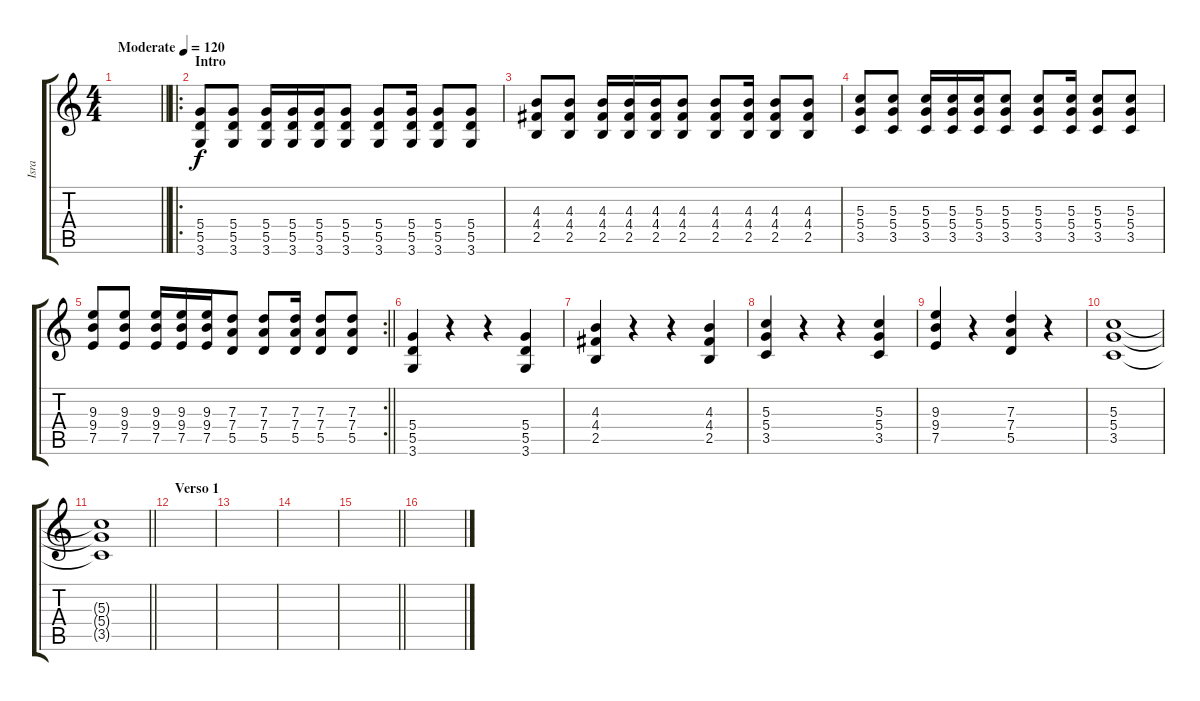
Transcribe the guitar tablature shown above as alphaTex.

\track ("Isra" "Isra") {instrument distortionguitar}
\staff {score tabs}
\tuning (E4 B3 G3 D3 A2 E2) {hide}
\ts (4 4)
\tempo (120 "Moderate")
\clef g2
\barLineRight lightlight
\ks c
|
\ro
\section ("" "Intro")
(5.4 5.5 3.6).8 (5.4 5.5 3.6).8 (5.4 5.5 3.6).16 (5.4 5.5 3.6).16 (5.4 5.5 3.6).16 (5.4 5.5 3.6).8 (5.4 5.5 3.6).8 (5.4 5.5 3.6).16 (5.4 5.5 3.6).8 (5.4 5.5 3.6).8 |
(4.3 4.4 2.5).8 (4.3 4.4 2.5).8 (4.3 4.4 2.5).16 (4.3 4.4 2.5).16 (4.3 4.4 2.5).16 (4.3 4.4 2.5).8 (4.3 4.4 2.5).8 (4.3 4.4 2.5).16 (4.3 4.4 2.5).8 (4.3 4.4 2.5).8 |
(5.3 5.4 3.5).8 (5.3 5.4 3.5).8 (5.3 5.4 3.5).16 (5.3 5.4 3.5).16 (5.3 5.4 3.5).16 (5.3 5.4 3.5).8 (5.3 5.4 3.5).8 (5.3 5.4 3.5).16 (5.3 5.4 3.5).8 (5.3 5.4 3.5).8 |
\rc 2
\barLineRight lightlight
(9.3 9.4 7.5).8 (9.3 9.4 7.5).8 (9.3 9.4 7.5).16 (9.3 9.4 7.5).16 (9.3 9.4 7.5).16 (7.3 7.4 5.5).8 (7.3 7.4 5.5).8 (7.3 7.4 5.5).16 (7.3 7.4 5.5).8 (7.3 7.4 5.5).8 |
\section ("" "")
(5.4 5.5 3.6).4 r.4 r.4 (5.4 5.5 3.6).4 |
(4.3 4.4 2.5).4 r.4 r.4 (4.3 4.4 2.5).4 |
(5.3 5.4 3.5).4 r.4 r.4 (5.3 5.4 3.5).4 |
(9.3 9.4 7.5).4 r.4 (7.3 7.4 5.5).4 r.4 |
(5.3 5.4 3.5).1 |
\barLineRight lightlight
(5.3{t} 5.4{t} 3.5{t}).1 |
\section ("" "Verso 1")
|
|
|
\barLineRight lightlight
|
\section ("" "")
